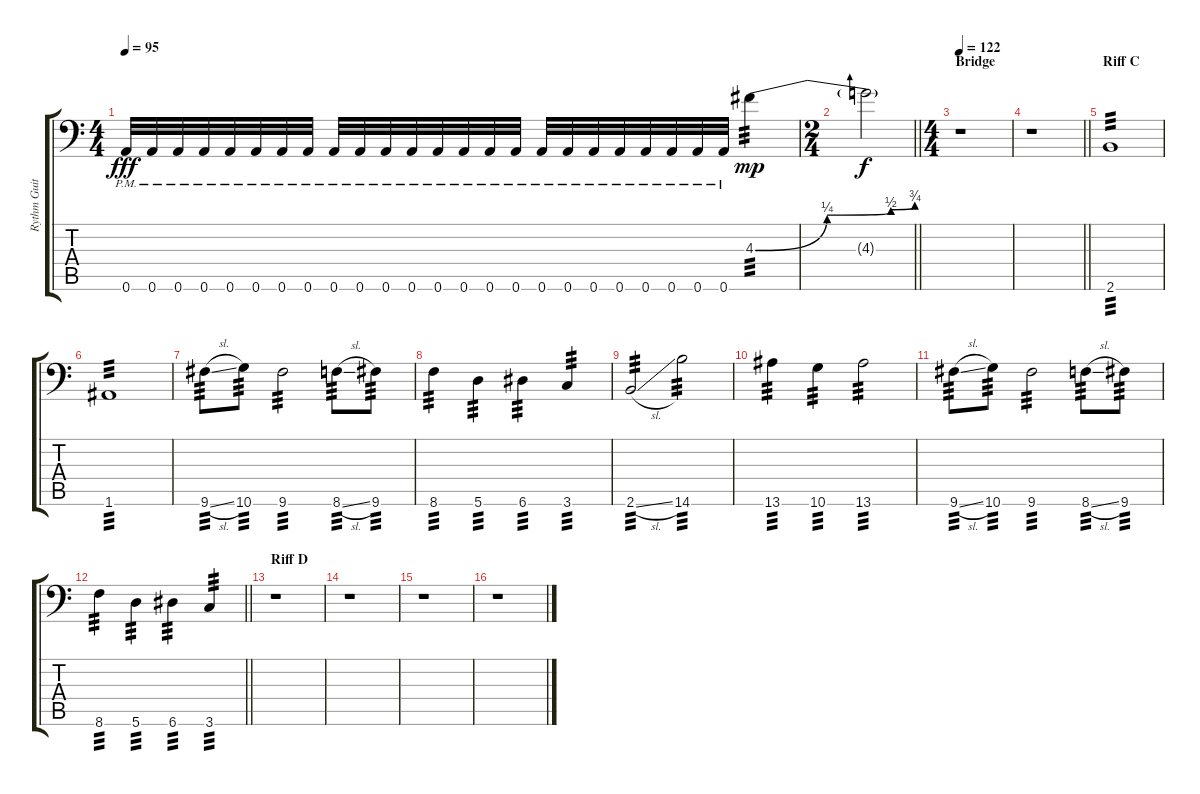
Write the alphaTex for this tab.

\track ("Rythm Guitar 2" "Rythm Guit") {instrument overdrivenguitar}
\staff {score tabs}
\tuning (B3 Gb3 D3 A2 E2 A1) {hide}
\ts (4 4)
\tempo 95
\clef f4
\ks c
0.6{pm}.32{dy fff} 0.6{pm}.32 0.6{pm}.32 0.6{pm}.32 0.6{pm}.32 0.6{pm}.32 0.6{pm}.32 0.6{pm}.32 0.6{pm}.32 0.6{pm}.32 0.6{pm}.32 0.6{pm}.32 0.6{pm}.32 0.6{pm}.32 0.6{pm}.32 0.6{pm}.32 0.6{pm}.32 0.6{pm}.32 0.6{pm}.32 0.6{pm}.32 0.6{pm}.32 0.6{pm}.32 0.6{pm}.32 0.6{pm}.32 4.3{be (custom 0 0 27 1 51 2 60 3)}.4{tp 3 dy mp} |
\ts (2 4)
\barLineRight lightlight
4.3{t}.2{dy f} |
\ts (4 4)
\section ("" "Bridge")
\tempo 122
r.1 |
\barLineRight lightlight
r.1 |
\section ("" "Riff C")
2.6.1{tp 3} |
1.6.1{tp 3} |
9.6{sl}.8{tp 3} 10.6.8{tp 3} 9.6.2{tp 3} 8.6{sl}.8{tp 3} 9.6.8{tp 3} |
8.6.4{tp 3} 5.6.4{tp 3} 6.6.4{tp 3} 3.6.4{tp 3} |
2.6{sl}.2{tp 3} 14.6.2{tp 3} |
13.6.4{tp 3} 10.6.4{tp 3} 13.6.2{tp 3} |
9.6{sl}.8{tp 3} 10.6.8{tp 3} 9.6.2{tp 3} 8.6{sl}.8{tp 3} 9.6.8{tp 3} |
\barLineRight lightlight
8.6.4{tp 3} 5.6.4{tp 3} 6.6.4{tp 3} 3.6.4{tp 3} |
\section ("" "Riff D")
r.1 |
r.1 |
r.1 |
r.1
